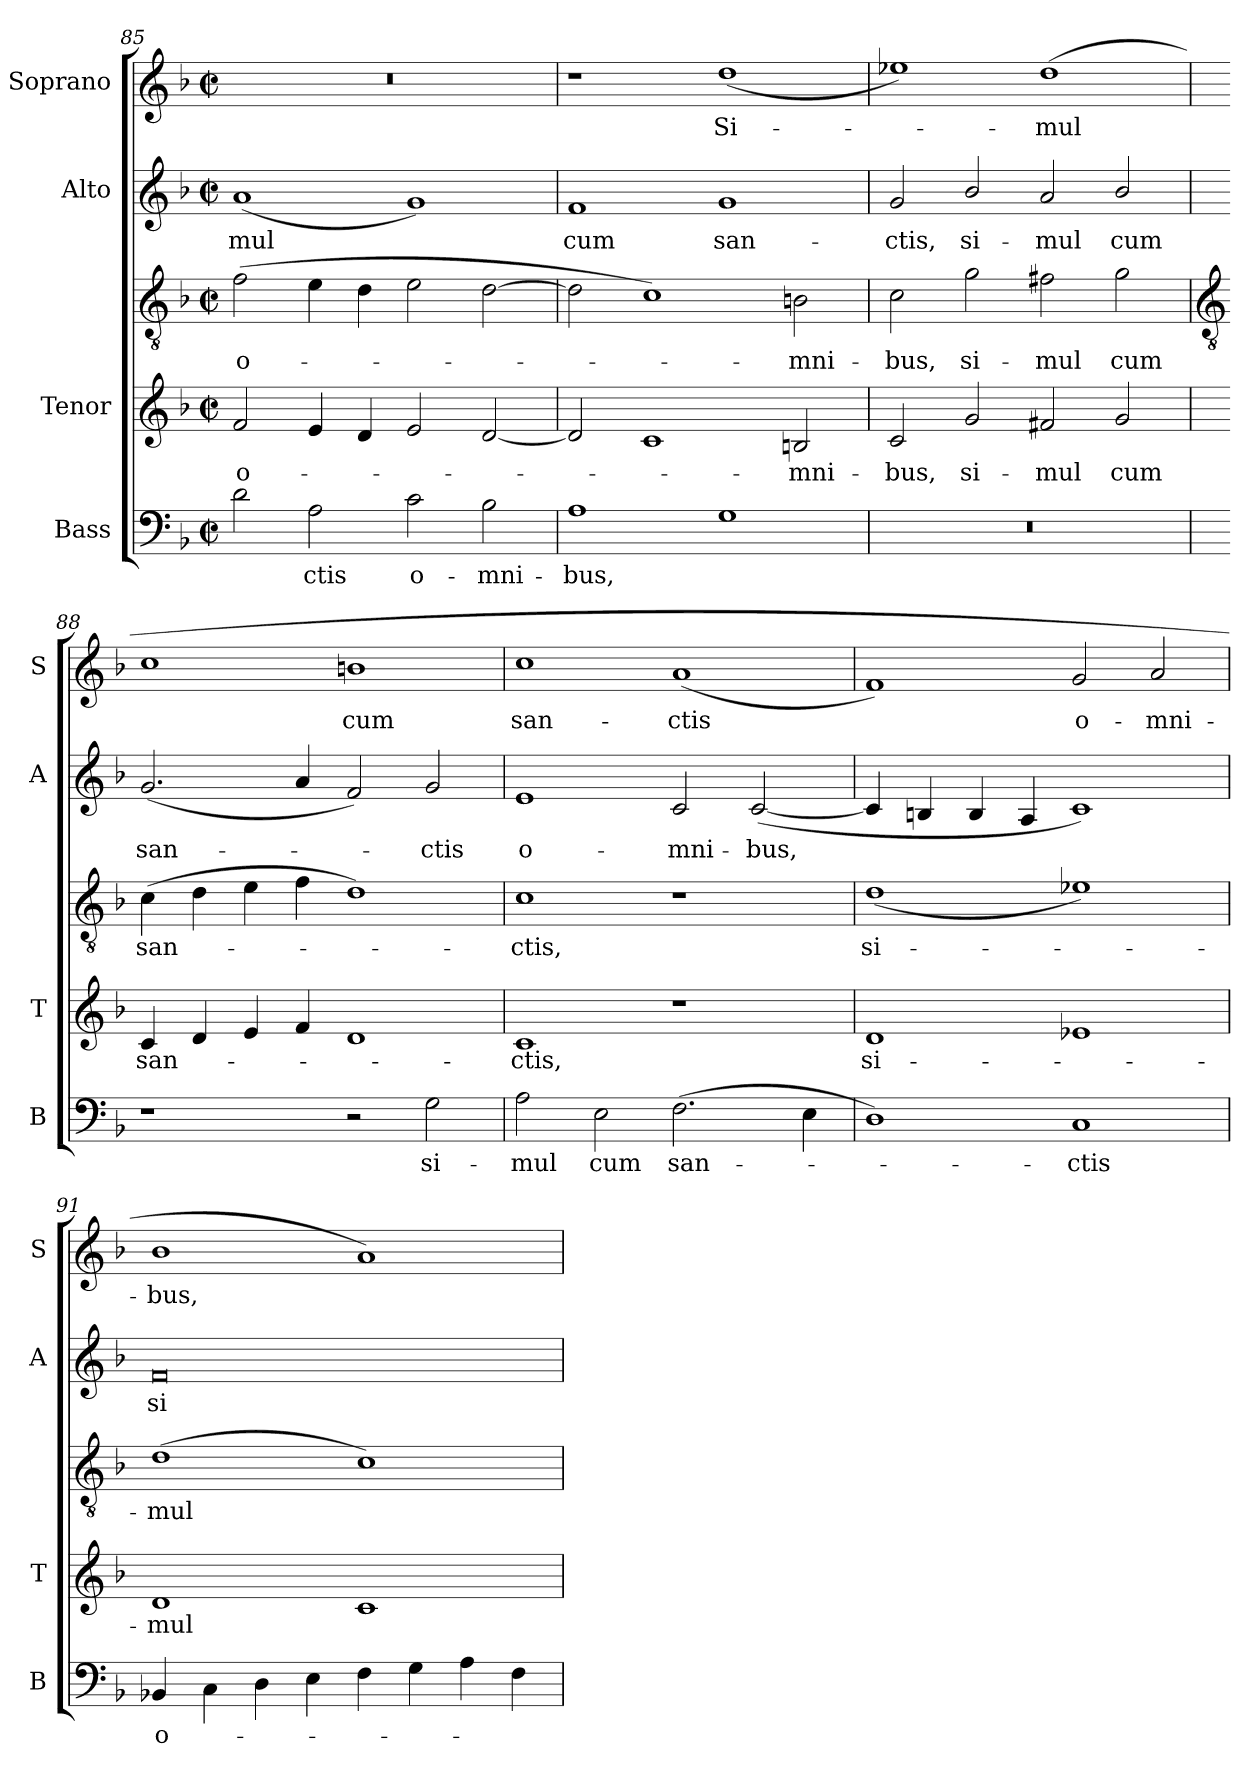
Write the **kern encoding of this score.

**kern	**text	**kern	**text	**kern	**text	**kern	**text	**kern	**text
*part4	*part4	*part3	*part3	*part3	*part3	*part2	*part2	*part1	*part1
*staff5	*staff5	*staff4	*staff4	*staff3	*staff3	*staff2	*staff2	*staff1	*staff1
*I"Bass	*	*I"Tenor	*	*	*	*I"Alto	*	*I"Soprano	*
*I'B	*	*I'T	*	*	*	*I'A	*	*I'S	*
*clefF4	*	*	*	*clefGv2	*	*clefG2	*	*clefG2	*
*k[b-]	*	*k[b-]	*	*k[b-]	*	*k[b-]	*	*k[b-]	*
*F:	*	*F:	*	*F:	*	*F:	*	*F:	*
*M4/2	*	*M4/2	*	*M4/2	*	*M4/2	*	*M4/2	*
*met(c|)	*	*met(c|)	*	*met(c|)	*	*met(c|)	*	*met(c|)	*
=85	=85	=85	=85	=85	=85	=85	=85	=85	=85
!	!	!	!LO:LY:b	!	!LO:LY:b	!	!LO:LY:b	!	!
2d	.	2f	o-	(>2f	o-	(<1a	mul	0r	.
!	!LO:LY:b	!	!	!	!	!	!	!	!
2A	ctis	4e	.	4e	.	.	.	.	.
.	.	4d	.	4d	.	.	.	.	.
!	!LO:LY:b	!	!	!	!	!	!	!	!
2c	o-	2e	.	2e	.	1g)	.	.	.
!	!LO:LY:b	!	!	!	!	!	!	!	!
2B-	-mni-	[2d	.	[2d	.	.	.	.	.
=86	=86	=86	=86	=86	=86	=86	=86	=86	=86
!	!LO:LY:b	!	!	!	!	!	!LO:LY:b	!	!
1A	-bus,	2d]	.	2d]	.	1f	cum	1r	.
.	.	1c	.	1c)	.	.	.	.	.
!	!	!	!	!	!	!	!LO:LY:b	!	!LO:LY:b
1G	.	.	.	.	.	1g	san-	(<1dd/	Si-
!	!	!	!LO:LY:b	!	!LO:LY:b	!	!	!	!
.	.	2B	mni-	2B	mni-	.	.	.	.
=87	=87	=87	=87	=87	=87	=87	=87	=87	=87
!	!	!	!LO:LY:b	!	!LO:LY:b	!	!LO:LY:b	!	!
0r	.	2c	-bus,	2c	-bus,	2g	-ctis,	1ee-/)	.
!	!	!	!LO:LY:b	!	!LO:LY:b	!	!LO:LY:b	!	!
.	.	2g	si-	2g	si-	2b-/	si-	.	.
!	!	!	!LO:LY:b	!	!LO:LY:b	!	!LO:LY:b	!	!LO:LY:b
.	.	2f#X	-mul	2f#X	-mul	2a	-mul	(<1dd	mul
!	!	!	!LO:LY:b	!	!LO:LY:b	!	!LO:LY:b	!	!
.	.	2g	cum	2g	cum	2b-/	cum	.	.
!!LO:LB:g=z
=88	=88	=88	=88	=88	=88	=88	=88	=88	=88
*	*	*	*	*clefGv2	*	*	*	*	*
!	!	!	!LO:LY:b	!	!LO:LY:b	!	!LO:LY:b	!	!
1r	.	4c	san-	(>4c	san-	(<2.g	san-	1cc	.
.	.	4d	.	4d	.	.	.	.	.
.	.	4e	.	4e	.	.	.	.	.
.	.	4f	.	4f	.	4a	.	.	.
!	!	!	!	!	!	!	!	!	!LO:LY:b
2r	.	1d	.	1d)	.	2f)	.	1bn	cum
!	!LO:LY:b	!	!	!	!	!	!LO:LY:b	!	!
2G	si-	.	.	.	.	2g	ctis	.	.
=89	=89	=89	=89	=89	=89	=89	=89	=89	=89
!	!LO:LY:b	!	!LO:LY:b	!	!LO:LY:b	!	!LO:LY:b	!	!LO:LY:b
2A	-mul	1c	ctis,	1c	ctis,	1e	o-	1cc	san-
!	!LO:LY:b	!	!	!	!	!	!	!	!
2E	cum	.	.	.	.	.	.	.	.
!	!LO:LY:b	!	!	!	!	!	!LO:LY:b	!	!LO:LY:b
(>2.F	san-	1r	.	1r	.	2c	-mni-	(<1a	-ctis
!	!	!	!	!	!	!	!LO:LY:b	!	!
.	.	.	.	.	.	(<[2c	-bus,	.	.
4E	.	.	.	.	.	.	.	.	.
=90	=90	=90	=90	=90	=90	=90	=90	=90	=90
!	!	!	!LO:LY:b	!	!LO:LY:b	!	!	!	!
1D)	.	1d/	si-	(<1d/	si-	4c]	.	1f)	.
.	.	.	.	.	.	4B	.	.	.
.	.	.	.	.	.	4B	.	.	.
.	.	.	.	.	.	4A	.	.	.
!	!LO:LY:b	!	!	!	!	!	!	!	!LO:LY:b
1C	ctis	1e-/	.	1e-/)	.	1c)	.	2g	o-
!	!	!	!	!	!	!	!	!	!LO:LY:b
.	.	.	.	.	.	.	.	2a	-mni-
=91	=91	=91	=91	=91	=91	=91	=91	=91	=91
!	!LO:LY:b	!	!LO:LY:b	!	!LO:LY:b	!	!LO:LY:b	!	!LO:LY:b
4BB-X	o-	1d	mul	(>1d	mul	0f	si-	1b-	-bus,
4C\	.	.	.	.	.	.	.	.	.
4D	.	.	.	.	.	.	.	.	.
4E	.	.	.	.	.	.	.	.	.
4F	.	1c	.	1c)	.	.	.	1a)	.
4G	.	.	.	.	.	.	.	.	.
4A	.	.	.	.	.	.	.	.	.
4F	.	.	.	.	.	.	.	.	.
=	=	=	=	=	=	=	=	=	=
*-	*-	*-	*-	*-	*-	*-	*-	*-	*-
